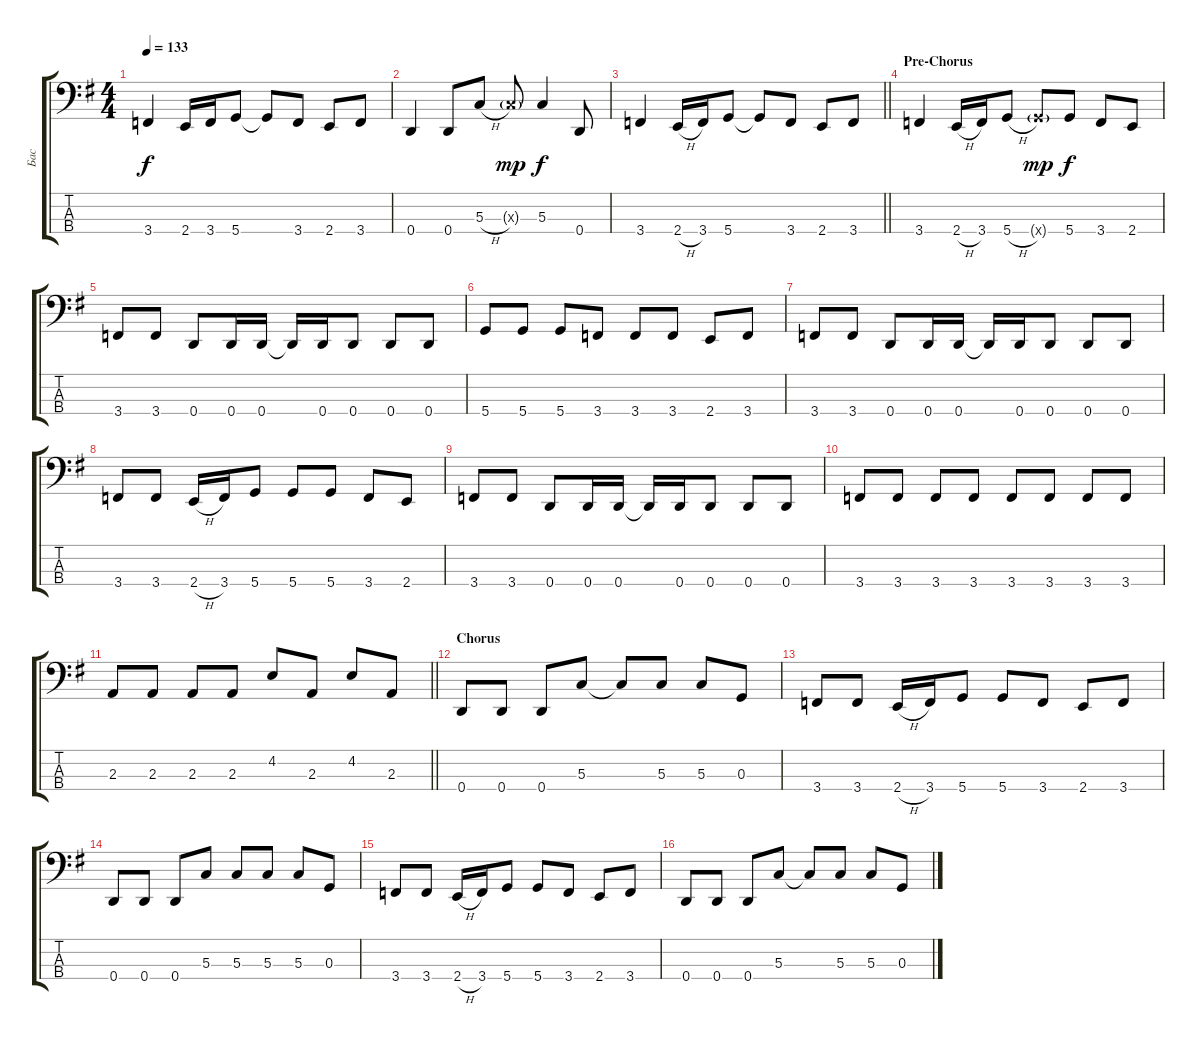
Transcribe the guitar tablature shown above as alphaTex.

\track ("Бас" "Бас") {instrument electricbassfinger}
\staff {score tabs}
\tuning (F2 C2 G1 D1) {hide}
\ts (4 4)
\tempo 133
\clef f4
\ks eminor
3.4.4{dy f} 2.4.16 3.4.16 5.4.8 5.4{t}.8 3.4.8 2.4.8 3.4.8 |
0.4.4 0.4.8 5.3{h}.8 5.3{g x}.8{dy mp} 5.3.4{dy f} 0.4.8 |
\barLineRight lightlight
3.4.4 2.4{h}.16 3.4.16 5.4.8 5.4{t}.8 3.4.8 2.4.8 3.4.8 |
\section ("" "Pre-Chorus")
3.4.4 2.4{h}.16 3.4.16 5.4{h}.8 5.4{g x}.8{dy mp} 5.4.8{dy f} 3.4.8 2.4.8 |
3.4.8 3.4.8 0.4.8 0.4.16 0.4.16 0.4{t}.16 0.4.16 0.4.8 0.4.8 0.4.8 |
5.4.8 5.4.8 5.4.8 3.4.8 3.4.8 3.4.8 2.4.8 3.4.8 |
3.4.8 3.4.8 0.4.8 0.4.16 0.4.16 0.4{t}.16 0.4.16 0.4.8 0.4.8 0.4.8 |
3.4.8 3.4.8 2.4{h}.16 3.4.16 5.4.8 5.4.8 5.4.8 3.4.8 2.4.8 |
3.4.8 3.4.8 0.4.8 0.4.16 0.4.16 0.4{t}.16 0.4.16 0.4.8 0.4.8 0.4.8 |
3.4.8 3.4.8 3.4.8 3.4.8 3.4.8 3.4.8 3.4.8 3.4.8 |
\barLineRight lightlight
2.3.8 2.3.8 2.3.8 2.3.8 4.2.8 2.3.8 4.2.8 2.3.8 |
\section ("" "Chorus")
0.4.8 0.4.8 0.4.8 5.3.8 5.3{t}.8 5.3.8 5.3.8 0.3.8 |
3.4.8 3.4.8 2.4{h}.16 3.4.16 5.4.8 5.4.8 3.4.8 2.4.8 3.4.8 |
0.4.8 0.4.8 0.4.8 5.3.8 5.3.8 5.3.8 5.3.8 0.3.8 |
3.4.8 3.4.8 2.4{h}.16 3.4.16 5.4.8 5.4.8 3.4.8 2.4.8 3.4.8 |
0.4.8 0.4.8 0.4.8 5.3.8 5.3{t}.8 5.3.8 5.3.8 0.3.8
